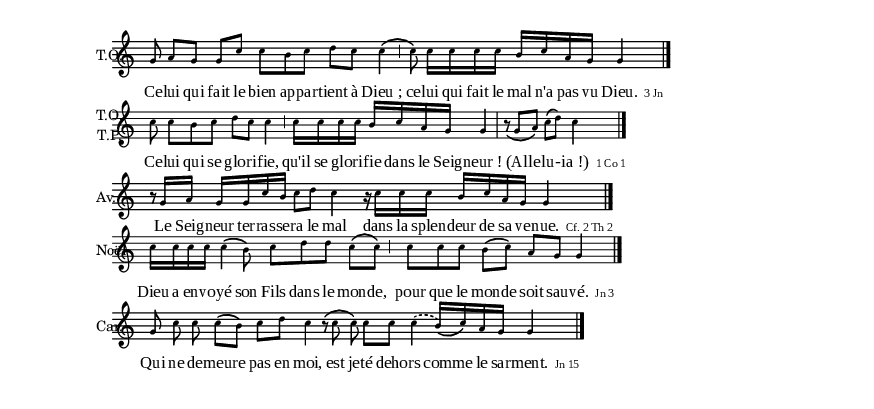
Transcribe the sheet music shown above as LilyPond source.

\version "2.10.0"
\include "definitions.ly"

%\markup { psaume 51}

\relative c'' { 
	\new Staff {
		\cadenzaOn
		\set Staff.instrumentName = \markup{ \center-align { T.O. } }
		g8 a[ g] g[ c] \times 2/3 { c[ b c] } 
		d[ c]  	\times 2/3 { c4\(\cesure c8\) } 	
		c16[ c c c]  b16[ c a g]  g4
		\endBar
	}	\addlyrics {
		Ce -- lui qui fait le bien ap -- par -- tient à "Dieu ;" ce -- lui qui fait le mal n'a pas vu Dieu.
		\markup { \citation #"3 Jn"}
	}
}

\relative c'' { 
	\new Staff {
		\cadenzaOn
		\set Staff.instrumentName = \markup{ \center-align { T.O. T.P. } }
		c8
		\times 2/3 { c[ b c]}
		d[ c]
		c4
		\cesure
		c16[ c c c]
		b[ c a g]
		g4
		\barre
		\times 2/3 {r8_\(g[ a]\)} c[\( d\)] c4
		\endBar
	}	\addlyrics {
		Ce -- lui qui se glo -- ri -- fie, qu'il se glo -- ri -- fie dans le Seig -- "neur !" "(Al" -- le -- lu -- - -- "ia !)"
		\markup { \citation #"1 Co 1"}
	}
}
\relative c'' { 
	\new Staff {
		\cadenzaOn
		\set Staff.instrumentName = \markup{ \center-align { Av. } }
		r8 g16[ a]
		g[ g c b]
		c8[ d]
		c4
		\pespace \pespace
		r16 c[ c c]
		b[ c a g]
		g4
		
		
		\endBar
	}	\addlyrics {
		Le Seig -- neur ter --  ras -- se -- ra le mal dans la splen -- deur de sa ve -- nue. 
		\markup { \citation #"Cf. 2 Th 2"}
	}
}
\relative c'' { 
	\new Staff {
		\cadenzaOn
		\set Staff.instrumentName = \markup{ \center-align { Noël } }
		c16[ c c c]
		\times 2/3 { c4\( b8\)}
		\times 2/3 { c[ d d]}
		c[\( c\)]
		\cesure \pespace
		\times 2/3 { c[ c c] }
		b[\( c\)]
		a[ g]
		g4
		\endBar
	}	\addlyrics {
		Dieu a en -- vo -- yé son Fils dans le mon -- de, pour que le mon -- de soit sau -- vé.
		\markup { \citation #"Jn 3"}
	}
}
\relative c'' { 
	\new Staff {
		\cadenzaOn
		\set Staff.instrumentName = \markup{ \center-align { Car. } }
		\times 2/3 { g8 c c}
		c[\( b\)]
		c[ d]
		c4
		\pespace
		\times 2/3 { r8\( c c\) }
		c[ c]
		\slurDashed
		c4(
		b16)[\( c\) a g]
		g4
		\endBar
	}	\addlyrics {
		Qui ne de -- meu -- re pas en moi, est je -- té deho -- rs com -- me le sar -- ment.
		\markup { \citation #"Jn 15"}
	}
}

